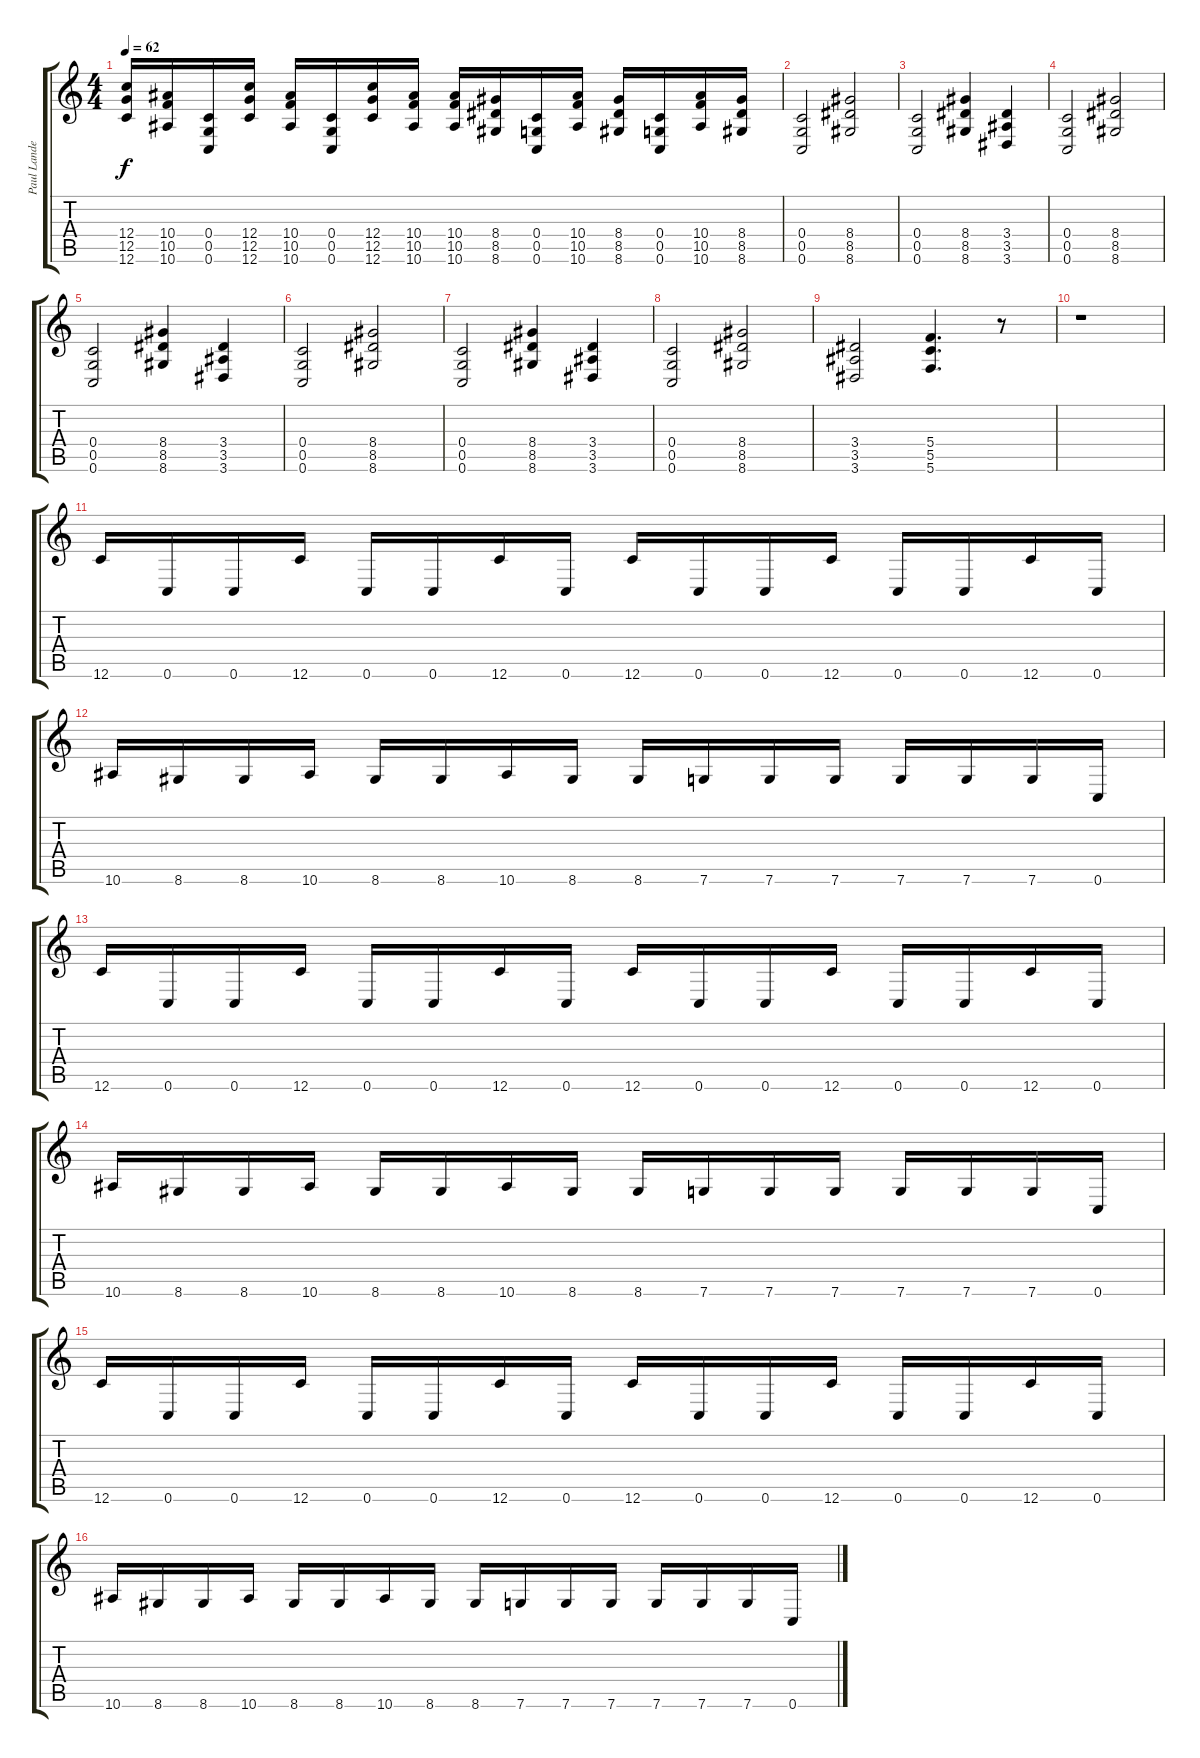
\track ("Paul Landers(Distortion)" "Paul Lande") {instrument distortionguitar}
\staff {score tabs}
\tuning (D4 A3 F3 C3 G2 C2) {hide}
\ts (4 4)
\tempo 62
\clef g2
\ks c
(12.4 12.5 12.6).16{dy f} (10.4 10.5 10.6).16 (0.4 0.5 0.6).16 (12.4 12.5 12.6).16 (10.4 10.5 10.6).16 (0.4 0.5 0.6).16 (12.4 12.5 12.6).16 (10.4 10.5 10.6).16 (10.4 10.5 10.6).16 (8.4 8.5 8.6).16 (0.4 0.5 0.6).16 (10.4 10.5 10.6).16 (8.4 8.5 8.6).16 (0.4 0.5 0.6).16 (10.4 10.5 10.6).16 (8.4 8.5 8.6).16 |
(0.4 0.5 0.6).2 (8.4 8.5 8.6).2 |
(0.4 0.5 0.6).2 (8.4 8.5 8.6).4 (3.4 3.5 3.6).4 |
(0.4 0.5 0.6).2 (8.4 8.5 8.6).2 |
(0.4 0.5 0.6).2 (8.4 8.5 8.6).4 (3.4 3.5 3.6).4 |
(0.4 0.5 0.6).2 (8.4 8.5 8.6).2 |
(0.4 0.5 0.6).2 (8.4 8.5 8.6).4 (3.4 3.5 3.6).4 |
(0.4 0.5 0.6).2 (8.4 8.5 8.6).2 |
(3.4 3.5 3.6).2 (5.4 5.5 5.6).4{d} r.8 |
r.1 |
12.6.16 0.6.16 0.6.16 12.6.16 0.6.16 0.6.16 12.6.16 0.6.16 12.6.16 0.6.16 0.6.16 12.6.16 0.6.16 0.6.16 12.6.16 0.6.16 |
10.6.16 8.6.16 8.6.16 10.6.16 8.6.16 8.6.16 10.6.16 8.6.16 8.6.16 7.6.16 7.6.16 7.6.16 7.6.16 7.6.16 7.6.16 0.6.16 |
12.6.16 0.6.16 0.6.16 12.6.16 0.6.16 0.6.16 12.6.16 0.6.16 12.6.16 0.6.16 0.6.16 12.6.16 0.6.16 0.6.16 12.6.16 0.6.16 |
10.6.16 8.6.16 8.6.16 10.6.16 8.6.16 8.6.16 10.6.16 8.6.16 8.6.16 7.6.16 7.6.16 7.6.16 7.6.16 7.6.16 7.6.16 0.6.16 |
12.6.16 0.6.16 0.6.16 12.6.16 0.6.16 0.6.16 12.6.16 0.6.16 12.6.16 0.6.16 0.6.16 12.6.16 0.6.16 0.6.16 12.6.16 0.6.16 |
10.6.16 8.6.16 8.6.16 10.6.16 8.6.16 8.6.16 10.6.16 8.6.16 8.6.16 7.6.16 7.6.16 7.6.16 7.6.16 7.6.16 7.6.16 0.6.16
